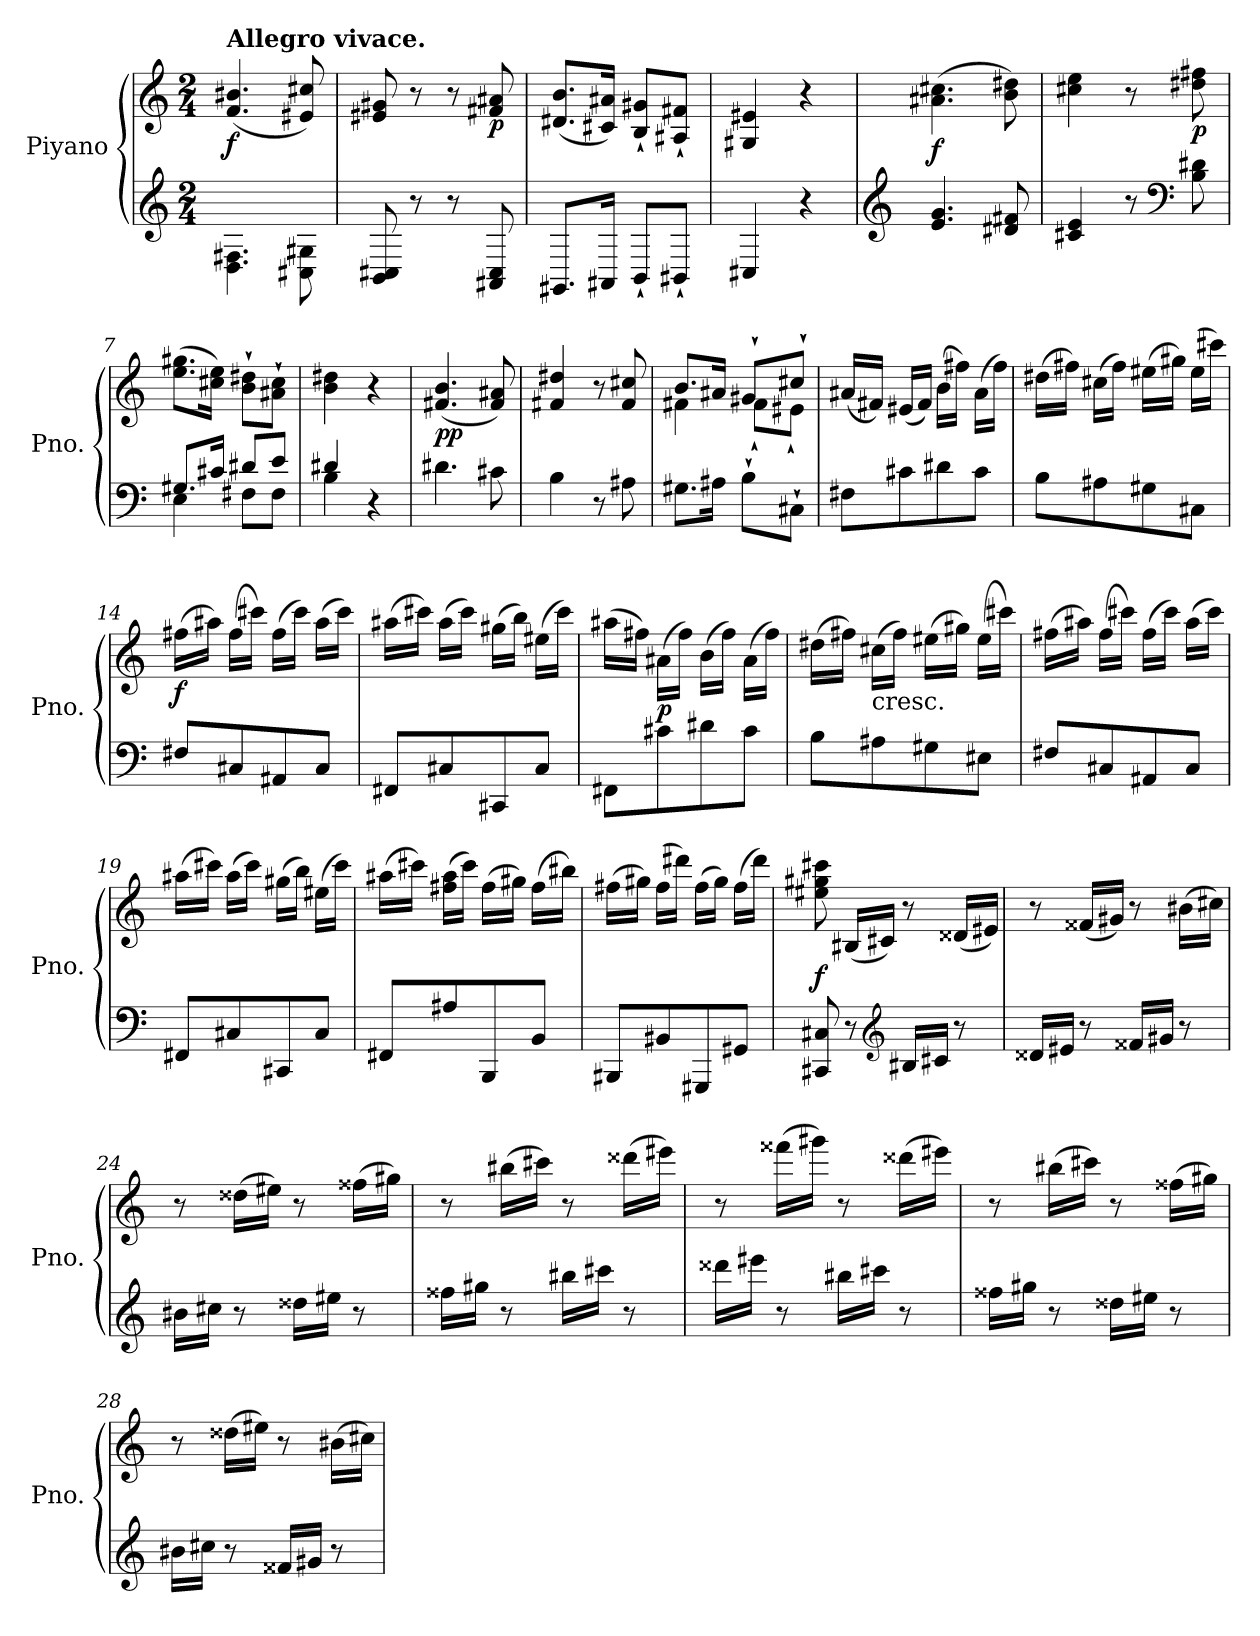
**kern	**kern	**dynam
*part1	*part1	*part1
*staff2	*staff1	*staff1/2
*I"Piyano	*	*
*I'Pno.	*	*
*clefG2	*clefG2	*
*k[]	*k[]	*
*M2/4	*M2/4	*
=1	=1	=1
!	!LO:TX:a:B:t=Allegro vivace.	!
!	!	!LO:DY:b
4.D\ 4.F#X\	(<4.f/ 4.b#X/	f
8C#X\ 8G#X\	8e#X/ 8cc#X/)	.
=2	=2	=2
8BB/ 8C#X/	8e#X/ 8g#X/	.
8r	8r	.
8r	8r	.
!	!	!LO:DY:b
8AA#X/ 8C#/	8f#X/ 8a#X/	p
=3	=3	=3
8.GG#X/L	(<8.d#X/ 8.b/L	.
16AA#X/Jk	16c#X/ 16a#X/Jk)	.
8BB`/L	8B/` 8g#X/`L	.
8BB#X`/J	8A#X/` 8f#X/`J	.
=4	=4	=4
4C#X/	4G#X/ 4e#X/	.
4r	4r	.
=5	=5	=5
*clefG2	*	*
!	!	!LO:DY:b
4.e/ 4.g/	(>4.a#X\ 4.cc#X\	f
8d#X/ 8f#X/	8b\ 8dd#X\)	.
=6	=6	=6
4c#X/ 4e/	4cc#X\ 4ee\	.
8r	8r	.
*clefF4	*	*
!	!	!LO:DY:b
8B\ 8d#X\	8dd#X\ 8ff#X\	p
!!LO:LB:g=z
=7	=7	=7
*^	*	*
8.G#X/L	4E\	(>8.ee\ 8.gg#X\L	.
16c#X/Jk	.	16cc#X\ 16ee\Jk)	.
8d#X/L	8F#X\L	8b\` 8dd#X\`L	.
8e/J	8F#\J	8a#X\` 8cc#\`J	.
=8	=8	=8	=8
4d#X/	4B\	4b\ 4dd#X\	.
4r	4ryy	4r	.
=9	=9	=9	=9
!	!	!	!LO:DY:b
*v	*v	*	*
4.d#X\	(<4.f#X/ 4.b/	pp
8c#X\	8f#/ 8a#X/)	.
=10	=10	=10
4B\	4f#X/ 4dd#X/	.
8r	8r	.
8A#X\	8f#/ 8cc#X/	.
=11	=11	=11
*	*^	*
8.G#X\L	8.b/L	4f#X\	.
16A#X\Jk	16a#X/Jk	.	.
8B`\L	8g#X`/L	8f#`\L	.
8C#X`\J	8cc#X`/J	8e#X`\J	.
=12	=12	=12	=12
!	!LO:TX:b:t=cresc.	!	!
*	*v	*v	*
8F#X\L	(<16a#X/LL	.
.	16f#X/JJ)	.
8c#X\	(<16e#X/LL	.
.	16f#/JJ)	.
8d#X\	(>16b\LL	.
.	16ff#X\JJ)	.
8c#\J	(>16a#\LL	.
.	16ff#\JJ)	.
!!LO:LB:g=z
=13	=13	=13
8B\L	(>16dd#X\LL	.
.	16ff#X\JJ)	.
8A#X\	(>16cc#X\LL	.
.	16ff#\JJ)	.
8G#X\	(>16ee#X\LL	.
.	16gg#X\JJ)	.
8C#X\J	(>16ee#\LL	.
.	16ccc#X\JJ)	.
=14	=14	=14
!	!	!LO:DY:b
8F#X/L	(>16ff#X\LL	f
.	16aa#X\JJ)	.
8C#X/	(>16ff#\LL	.
.	16ccc#X\JJ)	.
8AA#X/	(>16ff#\LL	.
.	16ccc#\JJ)	.
8C#/J	(>16aa#\LL	.
.	16ccc#\JJ)	.
=15	=15	=15
8FF#X/L	(>16aa#X\LL	.
.	16ccc#X\JJ)	.
8C#X/	(>16aa#\LL	.
.	16ccc#\JJ)	.
8CC#X/	(>16gg#X\LL	.
.	16bb\JJ)	.
8C#/J	(>16ee#X\LL	.
.	16ccc#\JJ)	.
=16	=16	=16
8FF#X\L	(>16aa#X\LL	.
.	16ff#X\JJ)	.
!	!	!LO:DY:b
8c#X\	(>16a#X\LL	p
.	16ff#\JJ)	.
8d#X\	(>16b\LL	.
.	16ff#\JJ)	.
8c#\J	(>16a#\LL	.
.	16ff#\JJ)	.
!!LO:LB:g=z
=17	=17	=17
8B\L	(>16dd#X\LL	.
.	16ff#X\JJ)	.
!	!LO:TX:b:t=cresc.	!
8A#X\	(>16cc#X\LL	.
.	16ff#\JJ)	.
8G#X\	(>16ee#X\LL	.
.	16gg#X\JJ)	.
8E#X\J	(>16ee#\LL	.
.	16ccc#X\JJ)	.
=18	=18	=18
8F#X/L	(>16ff#X\LL	.
.	16aa#X\JJ)	.
8C#X/	(>16ff#\LL	.
.	16ccc#X\JJ)	.
8AA#X/	(>16ff#\LL	.
.	16ccc#\JJ)	.
8C#/J	(>16aa#\LL	.
.	16ccc#\JJ)	.
=19	=19	=19
8FF#X/L	(>16aa#X\LL	.
.	16ccc#X\JJ)	.
8C#X/	(>16aa#\LL	.
.	16ccc#\JJ)	.
8CC#X/	(>16gg#X\LL	.
.	16bb\JJ)	.
8C#/J	(>16ee#X\LL	.
.	16ccc#\JJ)	.
=20	=20	=20
8FF#X/L	(>16aa#X\LL	.
.	16ccc#X\JJ)	.
8A#X/	(>16ff#X\ 16aa#\LL	.
.	16ccc#\JJ)	.
8BBB/	(>16ff#\LL	.
.	16gg#X\JJ)	.
8BB/J	(>16ff#\LL	.
.	16bb#X\JJ)	.
!!LO:LB:g=z
=21	=21	=21
8BBB#X/L	(>16ff#X\LL	.
.	16gg#X\JJ)	.
8BB#X/	(>16ff#\LL	.
.	16ddd#X\JJ)	.
8GGG#X/	(>16ff#\LL	.
.	16gg#\JJ)	.
8GG#X/J	(>16ff#\LL	.
.	16ddd#\JJ)	.
=22	=22	=22
!	!	!LO:DY:b
8CC#X/ 8C#X/	8ee#X\ 8gg#X\ 8ccc#X\	f
8r	(<16B#X/LL	.
.	16c#X/JJ)	.
*clefG2	*	*
16B#X/LL	8r	.
16c#X/JJ	.	.
8r	(<16d##X/LL	.
.	16e#X/JJ)	.
=23	=23	=23
16d##X/LL	8r	.
16e#X/JJ	.	.
8r	(<16f##X/LL	.
.	16g#X/JJ)	.
16f##X/LL	8r	.
16g#X/JJ	.	.
8r	(>16b#X\LL	.
.	16cc#X\JJ)	.
=24	=24	=24
16b#X\LL	8r	.
16cc#X\JJ	.	.
8r	(>16dd##X\LL	.
.	16ee#X\JJ)	.
16dd##X\LL	8r	.
16ee#X\JJ	.	.
8r	(>16ff##X\LL	.
.	16gg#X\JJ)	.
!!LO:PB:g=z
=25	=25	=25
16ff##X\LL	8r	.
16gg#X\JJ	.	.
8r	(>16bb#X\LL	.
.	16ccc#X\JJ)	.
16bb#X\LL	8r	.
16ccc#X\JJ	.	.
8r	(>16ddd##X\LL	.
.	16eee#X\JJ)	.
=26	=26	=26
16ddd##X\LL	8r	.
16eee#X\JJ	.	.
8r	(>16fff##X\LL	.
.	16ggg#X\JJ)	.
16bb#X\LL	8r	.
16ccc#X\JJ	.	.
8r	(>16ddd##X\LL	.
.	16eee#X\JJ)	.
=27	=27	=27
16ff##X\LL	8r	.
16gg#X\JJ	.	.
8r	(>16bb#X\LL	.
.	16ccc#X\JJ)	.
16dd##X\LL	8r	.
16ee#X\JJ	.	.
8r	(>16ff##X\LL	.
.	16gg#X\JJ)	.
=28	=28	=28
16b#X\LL	8r	.
16cc#X\JJ	.	.
8r	(>16dd##X\LL	.
.	16ee#X\JJ)	.
16f##X/LL	8r	.
16g#X/JJ	.	.
8r	(>16b#X\LL	.
.	16cc#X\JJ)	.
=	=	=
*-	*-	*-
